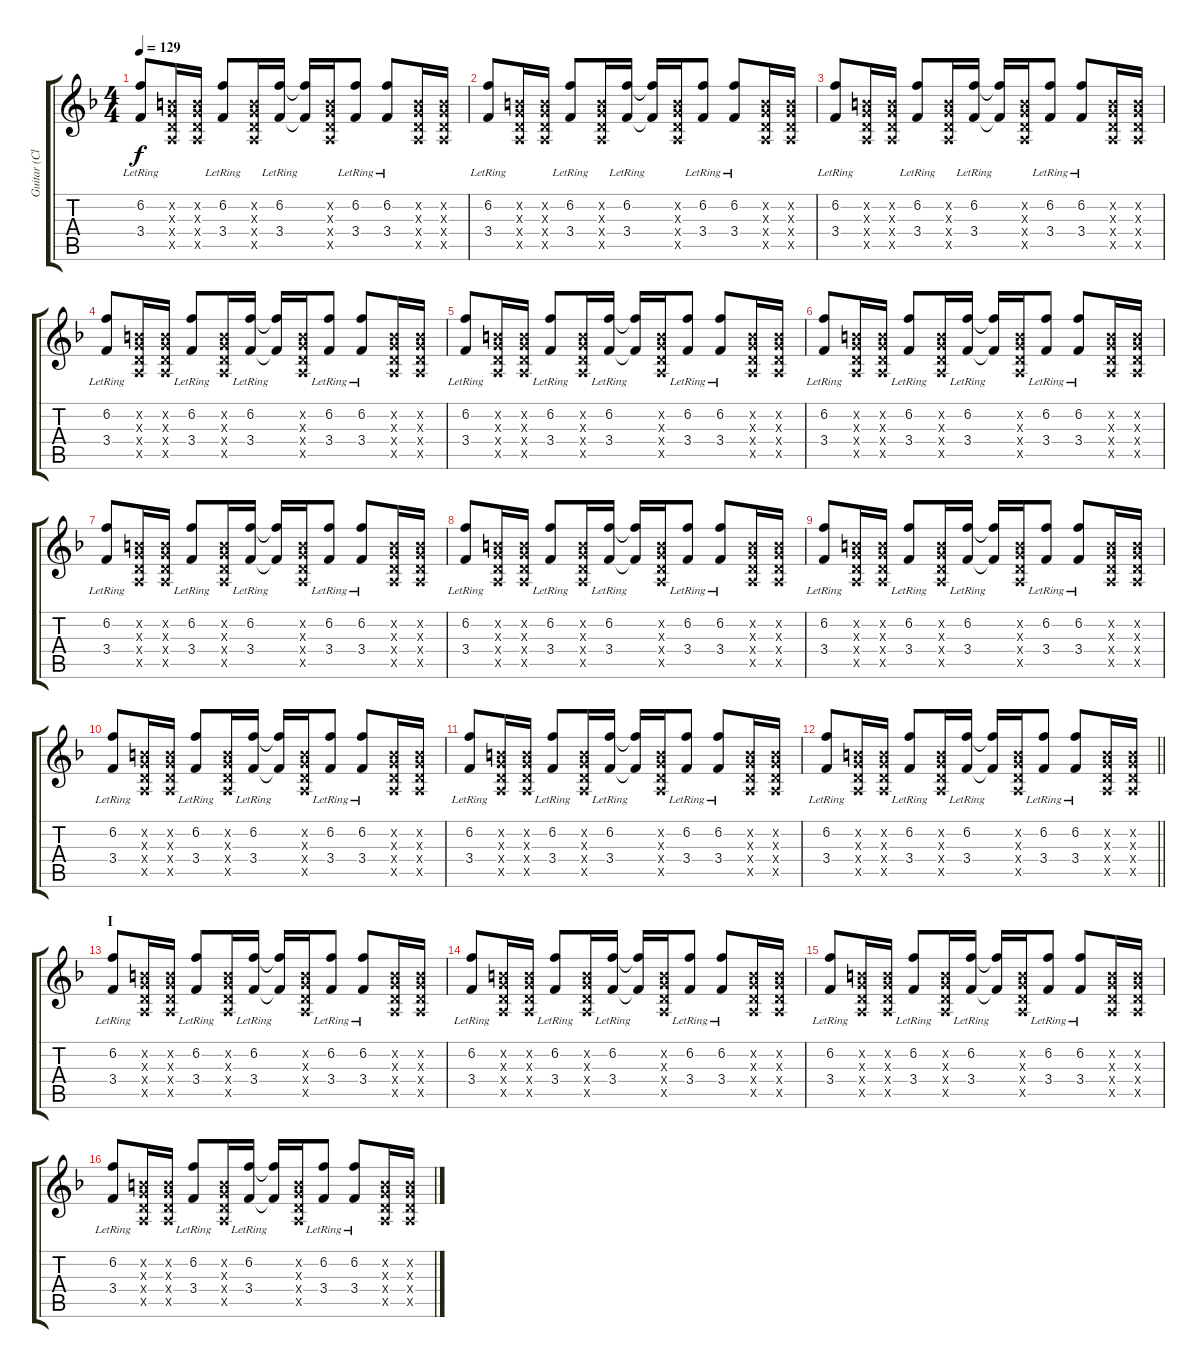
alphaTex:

\track ("Guitar (Clean)" "Guitar (Cl") {instrument electricguitarjazz}
\staff {score tabs}
\tuning (E4 B3 G3 D3 A2 E2) {hide}
\ts (4 4)
\tempo 129
\clef g2
\ks f
(6.2{lr} 3.4{lr}).8{dy f} (0.2{x} 0.3{x} 0.4{x} 0.5{x}).16 (0.2{x} 0.3{x} 0.4{x} 0.5{x}).16 (6.2{lr} 3.4{lr}).8 (0.2{x} 0.3{x} 0.4{x} 0.5{x}).16 (6.2{lr} 3.4{lr}).16 (6.2{t} 3.4{t}).16 (0.2{x} 0.3{x} 0.4{x} 0.5{x}).16 (6.2{lr} 3.4{lr}).8 (6.2{lr} 3.4{lr}).8 (0.2{x} 0.3{x} 0.4{x} 0.5{x}).16 (0.2{x} 0.3{x} 0.4{x} 0.5{x}).16 |
(6.2{lr} 3.4{lr}).8 (0.2{x} 0.3{x} 0.4{x} 0.5{x}).16 (0.2{x} 0.3{x} 0.4{x} 0.5{x}).16 (6.2{lr} 3.4{lr}).8 (0.2{x} 0.3{x} 0.4{x} 0.5{x}).16 (6.2{lr} 3.4{lr}).16 (6.2{t} 3.4{t}).16 (0.2{x} 0.3{x} 0.4{x} 0.5{x}).16 (6.2{lr} 3.4{lr}).8 (6.2{lr} 3.4{lr}).8 (0.2{x} 0.3{x} 0.4{x} 0.5{x}).16 (0.2{x} 0.3{x} 0.4{x} 0.5{x}).16 |
(6.2{lr} 3.4{lr}).8 (0.2{x} 0.3{x} 0.4{x} 0.5{x}).16 (0.2{x} 0.3{x} 0.4{x} 0.5{x}).16 (6.2{lr} 3.4{lr}).8 (0.2{x} 0.3{x} 0.4{x} 0.5{x}).16 (6.2{lr} 3.4{lr}).16 (6.2{t} 3.4{t}).16 (0.2{x} 0.3{x} 0.4{x} 0.5{x}).16 (6.2{lr} 3.4{lr}).8 (6.2{lr} 3.4{lr}).8 (0.2{x} 0.3{x} 0.4{x} 0.5{x}).16 (0.2{x} 0.3{x} 0.4{x} 0.5{x}).16 |
(6.2{lr} 3.4{lr}).8 (0.2{x} 0.3{x} 0.4{x} 0.5{x}).16 (0.2{x} 0.3{x} 0.4{x} 0.5{x}).16 (6.2{lr} 3.4{lr}).8 (0.2{x} 0.3{x} 0.4{x} 0.5{x}).16 (6.2{lr} 3.4{lr}).16 (6.2{t} 3.4{t}).16 (0.2{x} 0.3{x} 0.4{x} 0.5{x}).16 (6.2{lr} 3.4{lr}).8 (6.2{lr} 3.4{lr}).8 (0.2{x} 0.3{x} 0.4{x} 0.5{x}).16 (0.2{x} 0.3{x} 0.4{x} 0.5{x}).16 |
(6.2{lr} 3.4{lr}).8 (0.2{x} 0.3{x} 0.4{x} 0.5{x}).16 (0.2{x} 0.3{x} 0.4{x} 0.5{x}).16 (6.2{lr} 3.4{lr}).8 (0.2{x} 0.3{x} 0.4{x} 0.5{x}).16 (6.2{lr} 3.4{lr}).16 (6.2{t} 3.4{t}).16 (0.2{x} 0.3{x} 0.4{x} 0.5{x}).16 (6.2{lr} 3.4{lr}).8 (6.2{lr} 3.4{lr}).8 (0.2{x} 0.3{x} 0.4{x} 0.5{x}).16 (0.2{x} 0.3{x} 0.4{x} 0.5{x}).16 |
(6.2{lr} 3.4{lr}).8 (0.2{x} 0.3{x} 0.4{x} 0.5{x}).16 (0.2{x} 0.3{x} 0.4{x} 0.5{x}).16 (6.2{lr} 3.4{lr}).8 (0.2{x} 0.3{x} 0.4{x} 0.5{x}).16 (6.2{lr} 3.4{lr}).16 (6.2{t} 3.4{t}).16 (0.2{x} 0.3{x} 0.4{x} 0.5{x}).16 (6.2{lr} 3.4{lr}).8 (6.2{lr} 3.4{lr}).8 (0.2{x} 0.3{x} 0.4{x} 0.5{x}).16 (0.2{x} 0.3{x} 0.4{x} 0.5{x}).16 |
(6.2{lr} 3.4{lr}).8 (0.2{x} 0.3{x} 0.4{x} 0.5{x}).16 (0.2{x} 0.3{x} 0.4{x} 0.5{x}).16 (6.2{lr} 3.4{lr}).8 (0.2{x} 0.3{x} 0.4{x} 0.5{x}).16 (6.2{lr} 3.4{lr}).16 (6.2{t} 3.4{t}).16 (0.2{x} 0.3{x} 0.4{x} 0.5{x}).16 (6.2{lr} 3.4{lr}).8 (6.2{lr} 3.4{lr}).8 (0.2{x} 0.3{x} 0.4{x} 0.5{x}).16 (0.2{x} 0.3{x} 0.4{x} 0.5{x}).16 |
(6.2{lr} 3.4{lr}).8 (0.2{x} 0.3{x} 0.4{x} 0.5{x}).16 (0.2{x} 0.3{x} 0.4{x} 0.5{x}).16 (6.2{lr} 3.4{lr}).8 (0.2{x} 0.3{x} 0.4{x} 0.5{x}).16 (6.2{lr} 3.4{lr}).16 (6.2{t} 3.4{t}).16 (0.2{x} 0.3{x} 0.4{x} 0.5{x}).16 (6.2{lr} 3.4{lr}).8 (6.2{lr} 3.4{lr}).8 (0.2{x} 0.3{x} 0.4{x} 0.5{x}).16 (0.2{x} 0.3{x} 0.4{x} 0.5{x}).16 |
(6.2{lr} 3.4{lr}).8 (0.2{x} 0.3{x} 0.4{x} 0.5{x}).16 (0.2{x} 0.3{x} 0.4{x} 0.5{x}).16 (6.2{lr} 3.4{lr}).8 (0.2{x} 0.3{x} 0.4{x} 0.5{x}).16 (6.2{lr} 3.4{lr}).16 (6.2{t} 3.4{t}).16 (0.2{x} 0.3{x} 0.4{x} 0.5{x}).16 (6.2{lr} 3.4{lr}).8 (6.2{lr} 3.4{lr}).8 (0.2{x} 0.3{x} 0.4{x} 0.5{x}).16 (0.2{x} 0.3{x} 0.4{x} 0.5{x}).16 |
(6.2{lr} 3.4{lr}).8 (0.2{x} 0.3{x} 0.4{x} 0.5{x}).16 (0.2{x} 0.3{x} 0.4{x} 0.5{x}).16 (6.2{lr} 3.4{lr}).8 (0.2{x} 0.3{x} 0.4{x} 0.5{x}).16 (6.2{lr} 3.4{lr}).16 (6.2{t} 3.4{t}).16 (0.2{x} 0.3{x} 0.4{x} 0.5{x}).16 (6.2{lr} 3.4{lr}).8 (6.2{lr} 3.4{lr}).8 (0.2{x} 0.3{x} 0.4{x} 0.5{x}).16 (0.2{x} 0.3{x} 0.4{x} 0.5{x}).16 |
(6.2{lr} 3.4{lr}).8 (0.2{x} 0.3{x} 0.4{x} 0.5{x}).16 (0.2{x} 0.3{x} 0.4{x} 0.5{x}).16 (6.2{lr} 3.4{lr}).8 (0.2{x} 0.3{x} 0.4{x} 0.5{x}).16 (6.2{lr} 3.4{lr}).16 (6.2{t} 3.4{t}).16 (0.2{x} 0.3{x} 0.4{x} 0.5{x}).16 (6.2{lr} 3.4{lr}).8 (6.2{lr} 3.4{lr}).8 (0.2{x} 0.3{x} 0.4{x} 0.5{x}).16 (0.2{x} 0.3{x} 0.4{x} 0.5{x}).16 |
\barLineRight lightlight
(6.2{lr} 3.4{lr}).8 (0.2{x} 0.3{x} 0.4{x} 0.5{x}).16 (0.2{x} 0.3{x} 0.4{x} 0.5{x}).16 (6.2{lr} 3.4{lr}).8 (0.2{x} 0.3{x} 0.4{x} 0.5{x}).16 (6.2{lr} 3.4{lr}).16 (6.2{t} 3.4{t}).16 (0.2{x} 0.3{x} 0.4{x} 0.5{x}).16 (6.2{lr} 3.4{lr}).8 (6.2{lr} 3.4{lr}).8 (0.2{x} 0.3{x} 0.4{x} 0.5{x}).16 (0.2{x} 0.3{x} 0.4{x} 0.5{x}).16 |
\section ("" "I")
(6.2{lr} 3.4{lr}).8 (0.2{x} 0.3{x} 0.4{x} 0.5{x}).16 (0.2{x} 0.3{x} 0.4{x} 0.5{x}).16 (6.2{lr} 3.4{lr}).8 (0.2{x} 0.3{x} 0.4{x} 0.5{x}).16 (6.2{lr} 3.4{lr}).16 (6.2{t} 3.4{t}).16 (0.2{x} 0.3{x} 0.4{x} 0.5{x}).16 (6.2{lr} 3.4{lr}).8 (6.2{lr} 3.4{lr}).8 (0.2{x} 0.3{x} 0.4{x} 0.5{x}).16 (0.2{x} 0.3{x} 0.4{x} 0.5{x}).16 |
(6.2{lr} 3.4{lr}).8 (0.2{x} 0.3{x} 0.4{x} 0.5{x}).16 (0.2{x} 0.3{x} 0.4{x} 0.5{x}).16 (6.2{lr} 3.4{lr}).8 (0.2{x} 0.3{x} 0.4{x} 0.5{x}).16 (6.2{lr} 3.4{lr}).16 (6.2{t} 3.4{t}).16 (0.2{x} 0.3{x} 0.4{x} 0.5{x}).16 (6.2{lr} 3.4{lr}).8 (6.2{lr} 3.4{lr}).8 (0.2{x} 0.3{x} 0.4{x} 0.5{x}).16 (0.2{x} 0.3{x} 0.4{x} 0.5{x}).16 |
(6.2{lr} 3.4{lr}).8 (0.2{x} 0.3{x} 0.4{x} 0.5{x}).16 (0.2{x} 0.3{x} 0.4{x} 0.5{x}).16 (6.2{lr} 3.4{lr}).8 (0.2{x} 0.3{x} 0.4{x} 0.5{x}).16 (6.2{lr} 3.4{lr}).16 (6.2{t} 3.4{t}).16 (0.2{x} 0.3{x} 0.4{x} 0.5{x}).16 (6.2{lr} 3.4{lr}).8 (6.2{lr} 3.4{lr}).8 (0.2{x} 0.3{x} 0.4{x} 0.5{x}).16 (0.2{x} 0.3{x} 0.4{x} 0.5{x}).16 |
(6.2{lr} 3.4{lr}).8 (0.2{x} 0.3{x} 0.4{x} 0.5{x}).16 (0.2{x} 0.3{x} 0.4{x} 0.5{x}).16 (6.2{lr} 3.4{lr}).8 (0.2{x} 0.3{x} 0.4{x} 0.5{x}).16 (6.2{lr} 3.4{lr}).16 (6.2{t} 3.4{t}).16 (0.2{x} 0.3{x} 0.4{x} 0.5{x}).16 (6.2{lr} 3.4{lr}).8 (6.2{lr} 3.4{lr}).8 (0.2{x} 0.3{x} 0.4{x} 0.5{x}).16 (0.2{x} 0.3{x} 0.4{x} 0.5{x}).16
